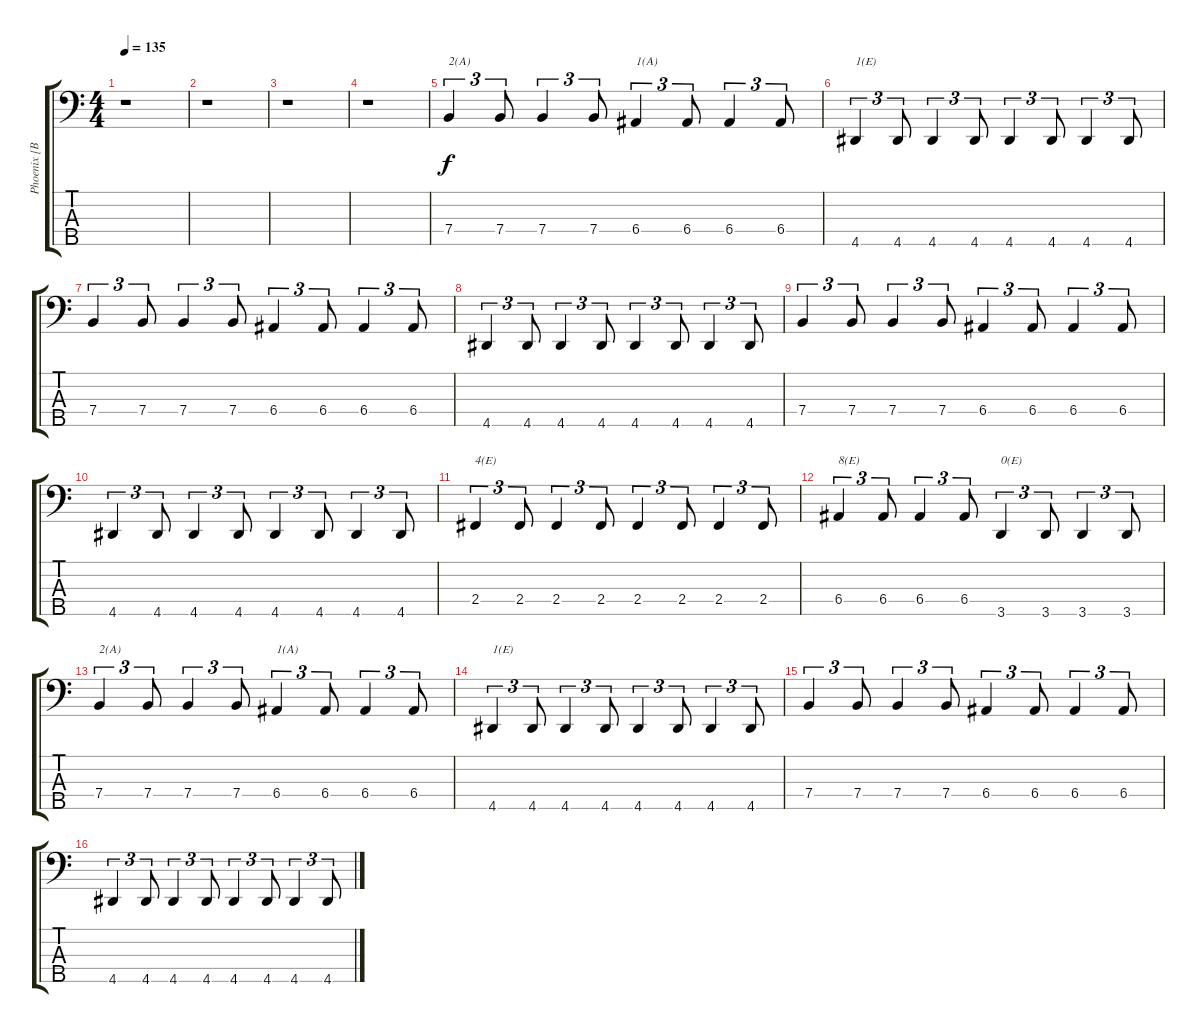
\track ("Phoenix [Bass]" "Phoenix [B") {instrument electricbassfinger}
\staff {score tabs}
\tuning (G2 D2 A1 E1 B0) {hide}
\ts (4 4)
\tempo 135
\clef f4
\ks c
r.1{dy f} |
r.1 |
r.1 |
r.1 |
7.4.4{tu (3 2) txt "2(A)"} 7.4.8{tu (3 2)} 7.4.4{tu (3 2)} 7.4.8{tu (3 2)} 6.4.4{tu (3 2) txt "1(A)"} 6.4.8{tu (3 2)} 6.4.4{tu (3 2)} 6.4.8{tu (3 2)} |
4.5.4{tu (3 2) txt "1(E)"} 4.5.8{tu (3 2)} 4.5.4{tu (3 2)} 4.5.8{tu (3 2)} 4.5.4{tu (3 2)} 4.5.8{tu (3 2)} 4.5.4{tu (3 2)} 4.5.8{tu (3 2)} |
7.4.4{tu (3 2)} 7.4.8{tu (3 2)} 7.4.4{tu (3 2)} 7.4.8{tu (3 2)} 6.4.4{tu (3 2)} 6.4.8{tu (3 2)} 6.4.4{tu (3 2)} 6.4.8{tu (3 2)} |
4.5.4{tu (3 2)} 4.5.8{tu (3 2)} 4.5.4{tu (3 2)} 4.5.8{tu (3 2)} 4.5.4{tu (3 2)} 4.5.8{tu (3 2)} 4.5.4{tu (3 2)} 4.5.8{tu (3 2)} |
7.4.4{tu (3 2)} 7.4.8{tu (3 2)} 7.4.4{tu (3 2)} 7.4.8{tu (3 2)} 6.4.4{tu (3 2)} 6.4.8{tu (3 2)} 6.4.4{tu (3 2)} 6.4.8{tu (3 2)} |
4.5.4{tu (3 2)} 4.5.8{tu (3 2)} 4.5.4{tu (3 2)} 4.5.8{tu (3 2)} 4.5.4{tu (3 2)} 4.5.8{tu (3 2)} 4.5.4{tu (3 2)} 4.5.8{tu (3 2)} |
2.4.4{tu (3 2) txt "4(E)"} 2.4.8{tu (3 2)} 2.4.4{tu (3 2)} 2.4.8{tu (3 2)} 2.4.4{tu (3 2)} 2.4.8{tu (3 2)} 2.4.4{tu (3 2)} 2.4.8{tu (3 2)} |
6.4.4{tu (3 2) txt "8(E)"} 6.4.8{tu (3 2)} 6.4.4{tu (3 2)} 6.4.8{tu (3 2)} 3.5.4{tu (3 2) txt "0(E)"} 3.5.8{tu (3 2)} 3.5.4{tu (3 2)} 3.5.8{tu (3 2)} |
7.4.4{tu (3 2) txt "2(A)"} 7.4.8{tu (3 2)} 7.4.4{tu (3 2)} 7.4.8{tu (3 2)} 6.4.4{tu (3 2) txt "1(A)"} 6.4.8{tu (3 2)} 6.4.4{tu (3 2)} 6.4.8{tu (3 2)} |
4.5.4{tu (3 2) txt "1(E)"} 4.5.8{tu (3 2)} 4.5.4{tu (3 2)} 4.5.8{tu (3 2)} 4.5.4{tu (3 2)} 4.5.8{tu (3 2)} 4.5.4{tu (3 2)} 4.5.8{tu (3 2)} |
7.4.4{tu (3 2)} 7.4.8{tu (3 2)} 7.4.4{tu (3 2)} 7.4.8{tu (3 2)} 6.4.4{tu (3 2)} 6.4.8{tu (3 2)} 6.4.4{tu (3 2)} 6.4.8{tu (3 2)} |
4.5.4{tu (3 2)} 4.5.8{tu (3 2)} 4.5.4{tu (3 2)} 4.5.8{tu (3 2)} 4.5.4{tu (3 2)} 4.5.8{tu (3 2)} 4.5.4{tu (3 2)} 4.5.8{tu (3 2)}
